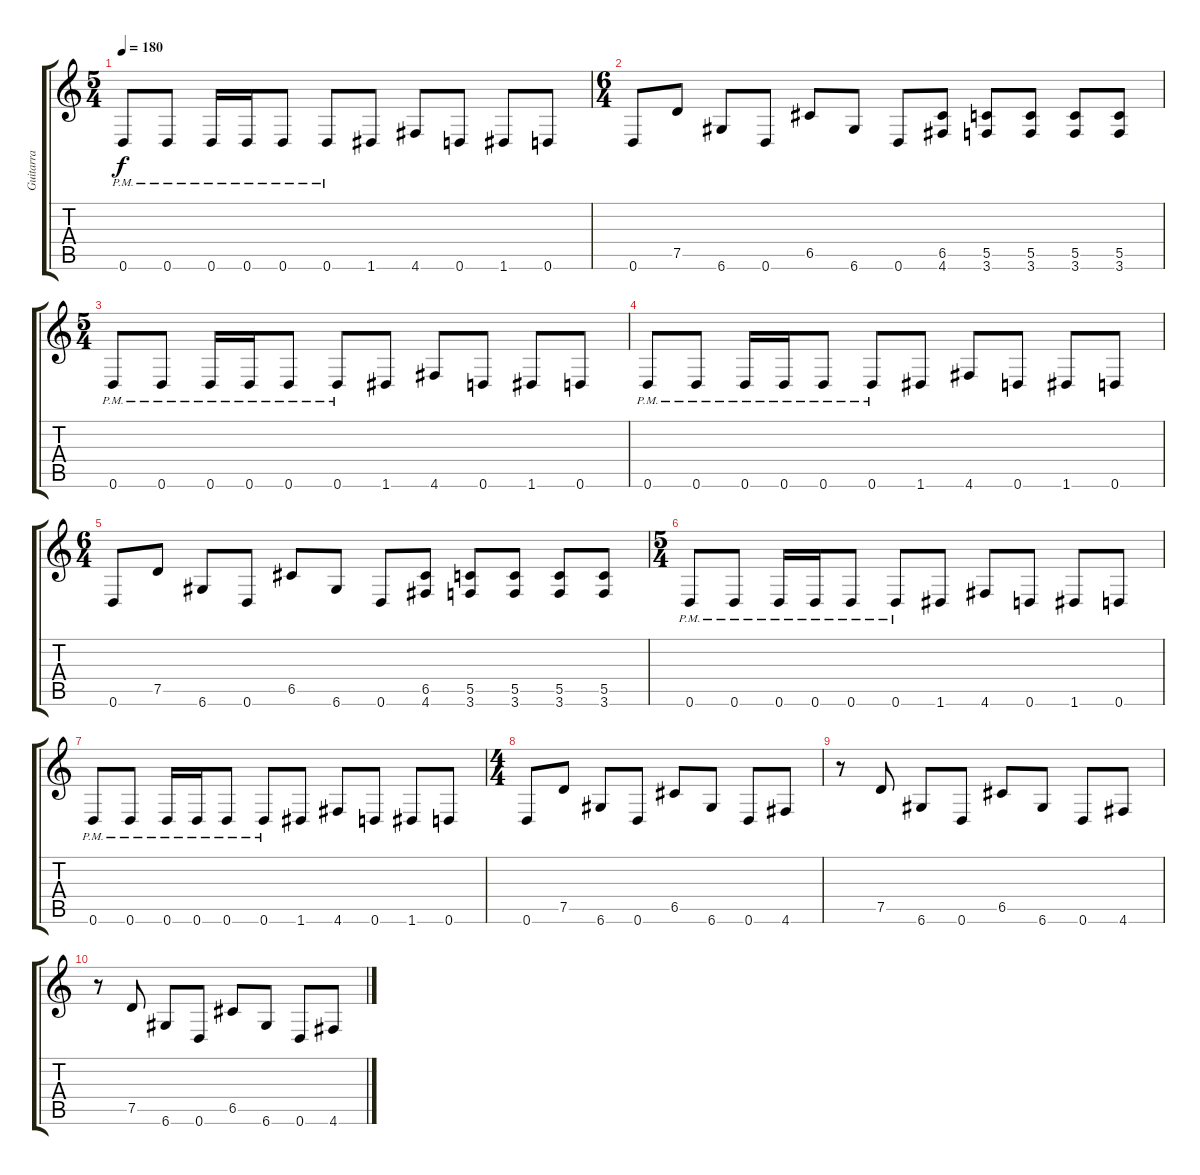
\track ("Guitarra" "Guitarra") {instrument distortionguitar}
\staff {score tabs}
\tuning (D4 A3 F3 C3 G2 D2) {hide}
\ts (5 4)
\tempo 180
\clef g2
\ks c
0.6{pm}.8{dy f} 0.6{pm}.8 0.6{pm}.16 0.6{pm}.16 0.6{pm}.8 0.6{pm}.8 1.6.8 4.6.8 0.6.8 1.6.8 0.6.8 |
\ts (6 4)
0.6.8 7.5.8 6.6.8 0.6.8 6.5.8 6.6.8 0.6.8 (6.5 4.6).8 (5.5 3.6).8 (5.5 3.6).8 (5.5 3.6).8 (5.5 3.6).8 |
\ts (5 4)
0.6{pm}.8 0.6{pm}.8 0.6{pm}.16 0.6{pm}.16 0.6{pm}.8 0.6{pm}.8 1.6.8 4.6.8 0.6.8 1.6.8 0.6.8 |
0.6{pm}.8 0.6{pm}.8 0.6{pm}.16 0.6{pm}.16 0.6{pm}.8 0.6{pm}.8 1.6.8 4.6.8 0.6.8 1.6.8 0.6.8 |
\ts (6 4)
0.6.8 7.5.8 6.6.8 0.6.8 6.5.8 6.6.8 0.6.8 (6.5 4.6).8 (5.5 3.6).8 (5.5 3.6).8 (5.5 3.6).8 (5.5 3.6).8 |
\ts (5 4)
0.6{pm}.8 0.6{pm}.8 0.6{pm}.16 0.6{pm}.16 0.6{pm}.8 0.6{pm}.8 1.6.8 4.6.8 0.6.8 1.6.8 0.6.8 |
0.6{pm}.8 0.6{pm}.8 0.6{pm}.16 0.6{pm}.16 0.6{pm}.8 0.6{pm}.8 1.6.8 4.6.8 0.6.8 1.6.8 0.6.8 |
\ts (4 4)
0.6.8 7.5.8 6.6.8 0.6.8 6.5.8 6.6.8 0.6.8 4.6.8 |
r.8 7.5.8 6.6.8 0.6.8 6.5.8 6.6.8 0.6.8 4.6.8 |
r.8 7.5.8 6.6.8 0.6.8 6.5.8 6.6.8 0.6.8 4.6.8
